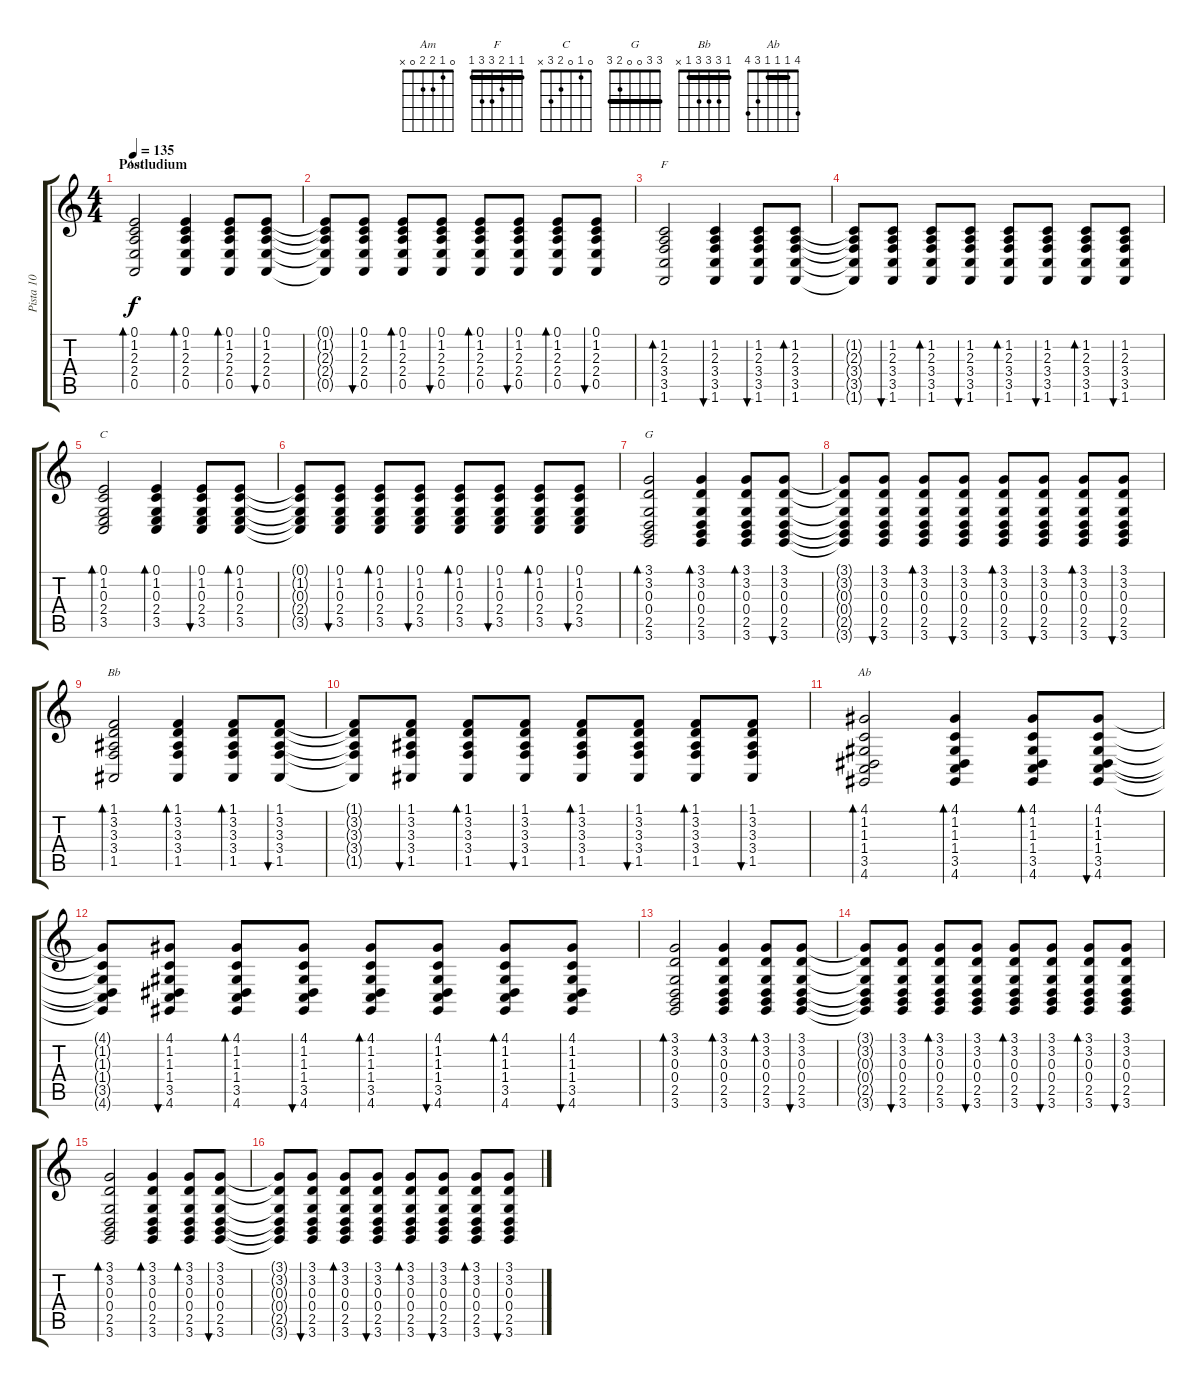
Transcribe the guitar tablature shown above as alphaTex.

\track ("Pista 10" "Pista 10") {instrument acousticgrandpiano}
\staff {score tabs}
\tuning (E4 B3 G3 D3 A2 E2) {hide}
\chord ("Am" 0 1 2 2 0 x)
\chord ("F" 1 1 2 3 3 1) {barre 1}
\chord ("C" 0 1 0 2 3 x)
\chord ("G" 3 3 0 0 2 3) {barre 3}
\chord ("Bb" 1 3 3 3 1 x) {barre 1}
\chord ("Ab" 4 1 1 1 3 4) {barre 1}
\ts (4 4)
\section ("" "Postludium")
\tempo 135
\clef g2
\ks c
(0.1 1.2 2.3 2.4 0.5).2{bd 240 ch "Am" dy f volume 6} (0.1 1.2 2.3 2.4 0.5).4{bd 240} (0.1 1.2 2.3 2.4 0.5).8{bd 240} (0.1 1.2 2.3 2.4 0.5).8{bu 240} |
(0.1{t} 1.2{t} 2.3{t} 2.4{t} 0.5{t}).8 (0.1 1.2 2.3 2.4 0.5).8{bu 240} (0.1 1.2 2.3 2.4 0.5).8{bd 240} (0.1 1.2 2.3 2.4 0.5).8{bu 240} (0.1 1.2 2.3 2.4 0.5).8{bd 240} (0.1 1.2 2.3 2.4 0.5).8{bu 240} (0.1 1.2 2.3 2.4 0.5).8{bd 240} (0.1 1.2 2.3 2.4 0.5).8{bu 240} |
(1.2 2.3 3.4 3.5 1.6).2{bd 240 ch "F"} (1.2 2.3 3.4 3.5 1.6).4{bu 120} (1.2 2.3 3.4 3.5 1.6).8{bu 120} (1.2 2.3 3.4 3.5 1.6).8{bd 120} |
(1.2{t} 2.3{t} 3.4{t} 3.5{t} 1.6{t}).8 (1.2 2.3 3.4 3.5 1.6).8{bu 120} (1.2 2.3 3.4 3.5 1.6).8{bd 120} (1.2 2.3 3.4 3.5 1.6).8{bu 120} (1.2 2.3 3.4 3.5 1.6).8{bd 120} (1.2 2.3 3.4 3.5 1.6).8{bu 120} (1.2 2.3 3.4 3.5 1.6).8{bd 120} (1.2 2.3 3.4 3.5 1.6).8{bu 120} |
(0.1 1.2 0.3 2.4 3.5).2{bd 240 ch "C"} (0.1 1.2 0.3 2.4 3.5).4{bd 120} (0.1 1.2 0.3 2.4 3.5).8{bu 120} (0.1 1.2 0.3 2.4 3.5).8{bd 120} |
(0.1{t} 1.2{t} 0.3{t} 2.4{t} 3.5{t}).8 (0.1 1.2 0.3 2.4 3.5).8{bu 120} (0.1 1.2 0.3 2.4 3.5).8{bd 120} (0.1 1.2 0.3 2.4 3.5).8{bu 120} (0.1 1.2 0.3 2.4 3.5).8{bd 120} (0.1 1.2 0.3 2.4 3.5).8{bu 120} (0.1 1.2 0.3 2.4 3.5).8{bd 120} (0.1 1.2 0.3 2.4 3.5).8{bu 120} |
(3.1 3.2 0.3 0.4 2.5 3.6).2{bd 240 ch "G"} (3.1 3.2 0.3 0.4 2.5 3.6).4{bd 120} (3.1 3.2 0.3 0.4 2.5 3.6).8{bd 120} (3.1 3.2 0.3 0.4 2.5 3.6).8{bu 120} |
(3.1{t} 3.2{t} 0.3{t} 0.4{t} 2.5{t} 3.6{t}).8 (3.1 3.2 0.3 0.4 2.5 3.6).8{bu 120} (3.1 3.2 0.3 0.4 2.5 3.6).8{bd 120} (3.1 3.2 0.3 0.4 2.5 3.6).8{bu 120} (3.1 3.2 0.3 0.4 2.5 3.6).8{bd 120} (3.1 3.2 0.3 0.4 2.5 3.6).8{bu 120} (3.1 3.2 0.3 0.4 2.5 3.6).8{bd 120} (3.1 3.2 0.3 0.4 2.5 3.6).8{bu 120} |
(1.1 3.2 3.3 3.4 1.5).2{bd 240 ch "Bb"} (1.1 3.2 3.3 3.4 1.5).4{bd 120} (1.1 3.2 3.3 3.4 1.5).8{bd 120} (1.1 3.2 3.3 3.4 1.5).8{bu 120} |
(1.1{t} 3.2{t} 3.3{t} 3.4{t} 1.5{t}).8 (1.1 3.2 3.3 3.4 1.5).8{bu 120} (1.1 3.2 3.3 3.4 1.5).8{bd 120} (1.1 3.2 3.3 3.4 1.5).8{bu 120} (1.1 3.2 3.3 3.4 1.5).8{bd 120} (1.1 3.2 3.3 3.4 1.5).8{bu 120} (1.1 3.2 3.3 3.4 1.5).8{bd 120} (1.1 3.2 3.3 3.4 1.5).8{bu 120} |
(4.1 1.2 1.3 1.4 3.5 4.6).2{bd 240 ch "Ab"} (4.1 1.2 1.3 1.4 3.5 4.6).4{bd 120} (4.1 1.2 1.3 1.4 3.5 4.6).8{bd 120} (4.1 1.2 1.3 1.4 3.5 4.6).8{bu 120} |
(4.1{t} 1.2{t} 1.3{t} 1.4{t} 3.5{t} 4.6{t}).8 (4.1 1.2 1.3 1.4 3.5 4.6).8{bu 120} (4.1 1.2 1.3 1.4 3.5 4.6).8{bd 120} (4.1 1.2 1.3 1.4 3.5 4.6).8{bu 120} (4.1 1.2 1.3 1.4 3.5 4.6).8{bd 120} (4.1 1.2 1.3 1.4 3.5 4.6).8{bu 120} (4.1 1.2 1.3 1.4 3.5 4.6).8{bd 120} (4.1 1.2 1.3 1.4 3.5 4.6).8{bu 120} |
(3.1 3.2 0.3 0.4 2.5 3.6).2{bd 240} (3.1 3.2 0.3 0.4 2.5 3.6).4{bd 120} (3.1 3.2 0.3 0.4 2.5 3.6).8{bd 120} (3.1 3.2 0.3 0.4 2.5 3.6).8{bu 120} |
(3.1{t} 3.2{t} 0.3{t} 0.4{t} 2.5{t} 3.6{t}).8 (3.1 3.2 0.3 0.4 2.5 3.6).8{bu 120} (3.1 3.2 0.3 0.4 2.5 3.6).8{bd 120} (3.1 3.2 0.3 0.4 2.5 3.6).8{bu 120} (3.1 3.2 0.3 0.4 2.5 3.6).8{bd 120} (3.1 3.2 0.3 0.4 2.5 3.6).8{bu 120} (3.1 3.2 0.3 0.4 2.5 3.6).8{bd 120} (3.1 3.2 0.3 0.4 2.5 3.6).8{bu 120} |
(3.1 3.2 0.3 0.4 2.5 3.6).2{bd 240} (3.1 3.2 0.3 0.4 2.5 3.6).4{bd 120} (3.1 3.2 0.3 0.4 2.5 3.6).8{bd 120} (3.1 3.2 0.3 0.4 2.5 3.6).8{bu 120} |
(3.1{t} 3.2{t} 0.3{t} 0.4{t} 2.5{t} 3.6{t}).8 (3.1 3.2 0.3 0.4 2.5 3.6).8{bu 120} (3.1 3.2 0.3 0.4 2.5 3.6).8{bd 120} (3.1 3.2 0.3 0.4 2.5 3.6).8{bu 120} (3.1 3.2 0.3 0.4 2.5 3.6).8{bd 120} (3.1 3.2 0.3 0.4 2.5 3.6).8{bu 120} (3.1 3.2 0.3 0.4 2.5 3.6).8{bd 120} (3.1 3.2 0.3 0.4 2.5 3.6).8{bu 120}
